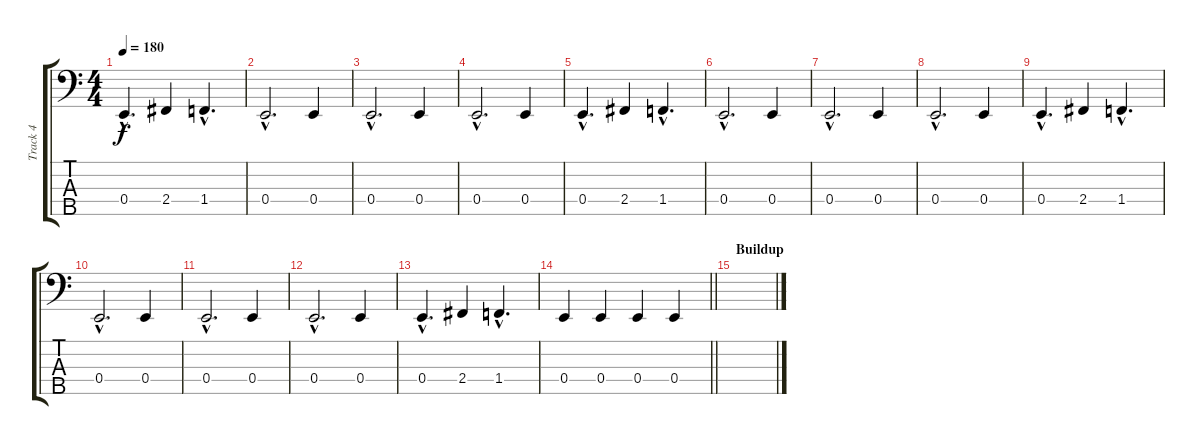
\track ("Track 4" "Track 4") {instrument electricbassfinger}
\staff {score tabs}
\tuning (G2 D2 A1 E1 B0) {hide}
\ts (4 4)
\tempo 180
\clef f4
\ks c
0.4{hac}.4{d dy f} 2.4.4 1.4{hac}.4{d} |
0.4{hac}.2{d} 0.4.4 |
0.4{hac}.2{d} 0.4.4 |
0.4{hac}.2{d} 0.4.4 |
0.4{hac}.4{d} 2.4.4 1.4{hac}.4{d} |
0.4{hac}.2{d} 0.4.4 |
0.4{hac}.2{d} 0.4.4 |
0.4{hac}.2{d} 0.4.4 |
0.4{hac}.4{d} 2.4.4 1.4{hac}.4{d} |
0.4{hac}.2{d} 0.4.4 |
0.4{hac}.2{d} 0.4.4 |
0.4{hac}.2{d} 0.4.4 |
0.4{hac}.4{d} 2.4.4 1.4{hac}.4{d} |
\barLineRight lightlight
0.4.4 0.4.4 0.4.4 0.4.4 |
\section ("" "Buildup")
